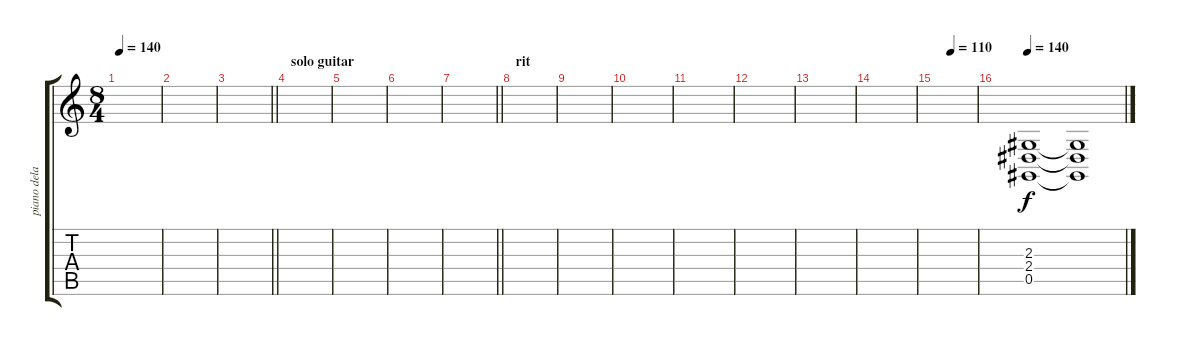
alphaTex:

\track ("piano delay" "piano dela") {instrument acousticgrandpiano}
\staff {score tabs}
\tuning (Eb4 Bb3 Gb3 Db3 Ab2 Eb2) {hide}
\ts (8 4)
\tempo 140
\clef g2
\ks c
|
|
\barLineRight lightlight
|
\section ("" "solo guitar")
|
|
|
\barLineRight lightlight
|
\section ("" "rit")
|
|
|
|
|
|
|
\tempo (110 0.375)
|
\tempo 140
(2.3 2.4 0.5).1 (2.3{t} 2.4{t} 0.5{t}).1
